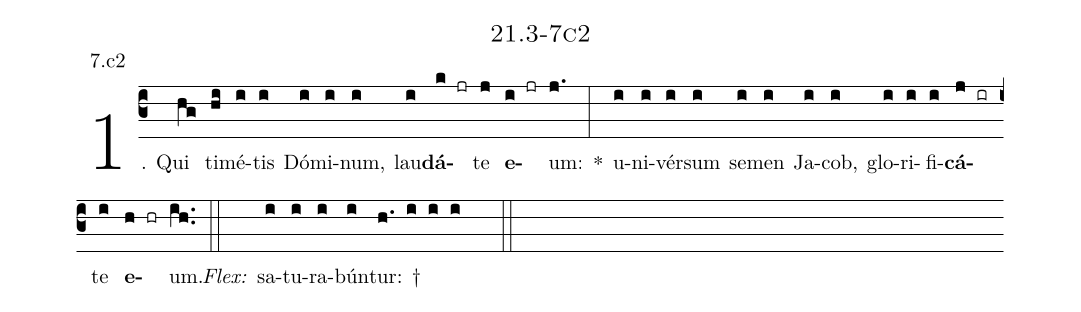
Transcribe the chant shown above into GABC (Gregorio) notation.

name: 21.3-7c2;
annotation: 7.c2;
%%
(c3)1. Qui(hg) ti(hi)mé(i)tis(i) Dó(i)mi(i)num,(i) lau(i)<b>dá</b>(k jr)te(j) <b>e</b>(i jr)um:(j.) *(:) u(i)ni(i)vér(i)sum(i) se(i)men(i) Ja(i)cob,(i) glo(i)ri(i)fi(i)<b>cá</b>(j ir)te(i) <b>e</b>(h hr)um.(ih..) (::)
<i>Flex:</i>()  sa(i)tu(i)ra(i)bún(i)tur: †(h. i i i  ::)

%E(i) u(i) o(j) u(i) a(h) e.(ih..) (::)
